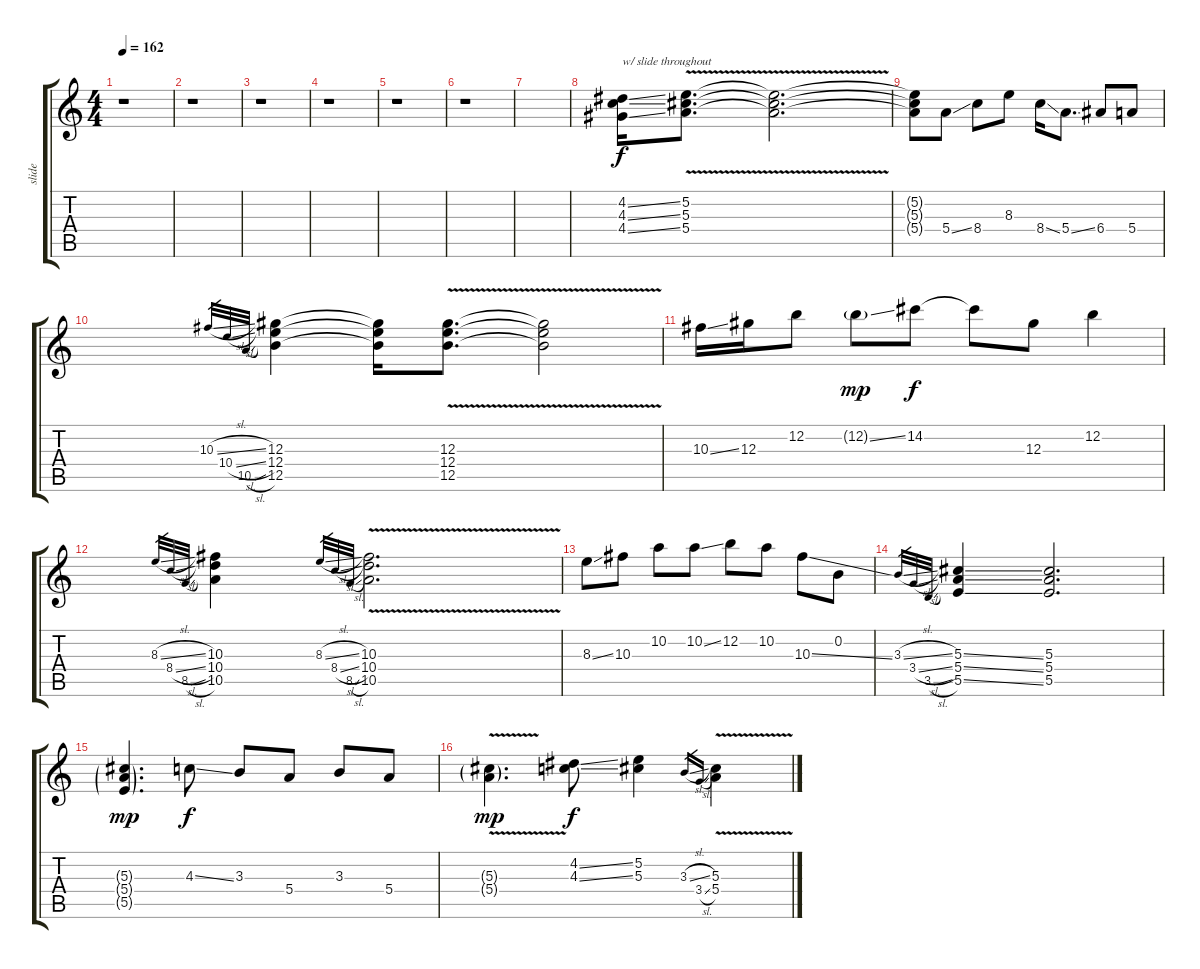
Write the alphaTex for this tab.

\track ("slide" "slide") {instrument acousticguitarsteel}
\staff {score tabs}
\tuning (E4 B3 Ab3 E3 B2 E2) {hide}
\ts (4 4)
\tempo 162
\clef g2
\ks c
r.1{dy f instrument acousticguitarsteel} |
r.1 |
r.1 |
r.1 |
r.1 |
r.1 |
|
(4.2{ss} 4.3{ss} 4.4{ss}).16{txt "w/ slide throughout"} (5.2{v} 5.3{v} 5.4{v}).8{d} (5.2{t} 5.3{t} 5.4{t}).2{d} |
(5.2{t} 5.3{t} 5.4{t}).8 5.4{ss}.8 8.4.8 8.3.8 8.4{ss}.16 5.4{ss}.8{d} 6.4.8 5.4.8 |
10.3{sl}.32{gr} 10.4{sl}.32{gr} 10.5{sl}.32{gr} (12.3 12.4 12.5).4 (12.3{t} 12.4{t} 12.5{t}).16 (12.3{v} 12.4{v} 12.5{v}).8{d} (12.3{t} 12.4{t} 12.5{t}).2 |
10.3{ss}.16 12.3.16 12.2.8 12.2{ss g}.8{dy mp} 14.2.8{dy f} 14.2{t}.8 12.3.8 12.2.4 |
8.3{sl}.32{gr} 8.4{sl}.32{gr} 8.5{sl}.32{gr} (10.3 10.4 10.5).4 8.3{sl}.32{gr} 8.4{sl}.32{gr} 8.5{sl}.32{gr} (10.3{v} 10.4{v} 10.5{v}).2{d} |
8.3{ss}.8 10.3.8 10.2.8 10.2{ss}.8 12.2.8 10.2.8 10.3{ss}.8 0.2.8 |
3.3{sl}.32{gr} 3.4{sl}.32{gr} 3.5{sl}.32{gr} (5.3{ss} 5.4{ss} 5.5{ss}).4 (5.3 5.4 5.5).2{d} |
(5.3{g} 5.4{g} 5.5{g}).4{d dy mp} 4.3{ss}.8{dy f} 3.3.8 5.4.8 3.3.8 5.4.8 |
(5.3{v g} 5.4{v g}).4{d dy mp} (4.2{ss} 4.3{ss}).8{dy f} (5.2 5.3).4 3.3{sl}.16{gr} 3.4{sl}.16{gr} (5.3{v} 5.4{v}).4
